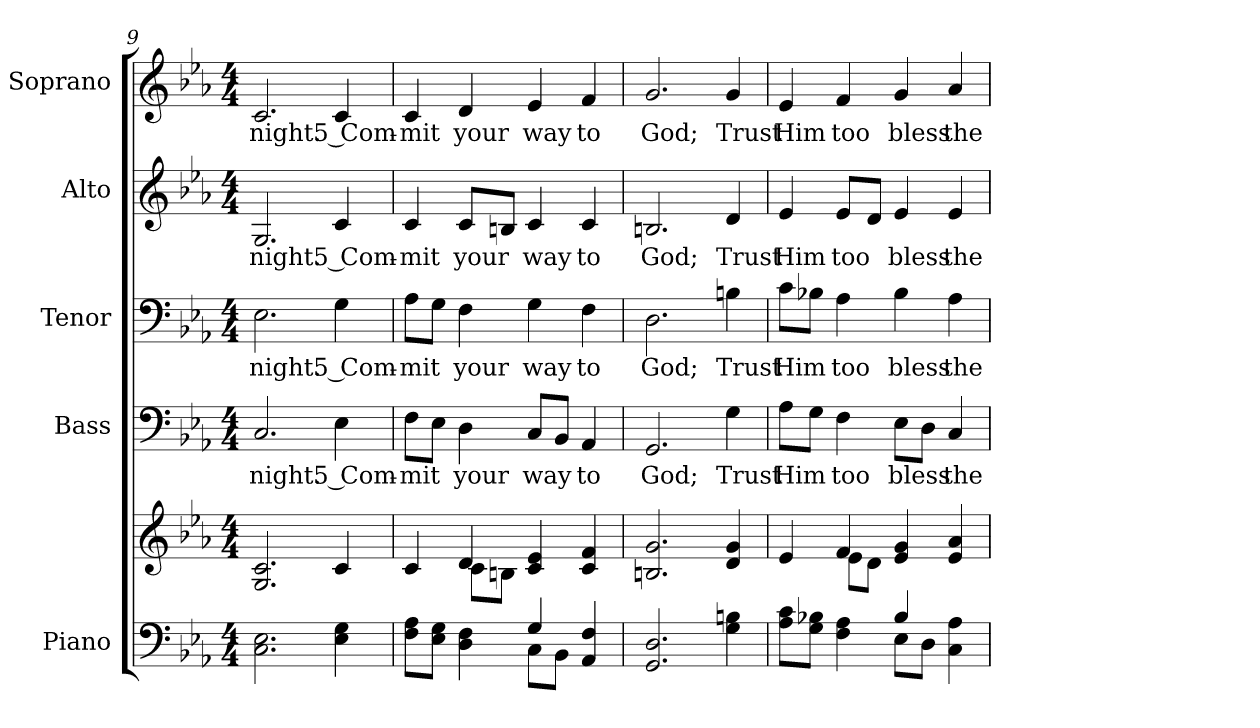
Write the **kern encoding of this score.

**kern	**kern	**kern	**text	**kern	**text	**kern	**text	**kern	**text
*part5	*part5	*part4	*part4	*part3	*part3	*part2	*part2	*part1	*part1
*staff6	*staff5	*staff4	*staff4	*staff3	*staff3	*staff2	*staff2	*staff1	*staff1
*I"Piano	*	*I"Bass	*	*I"Tenor	*	*I"Alto	*	*I"Soprano	*
*I'Pno.	*	*I'B.	*	*I'T.	*	*I'A.	*	*I'S.	*
!!LO:PB:g=z
*clefF4	*clefG2	*clefF4	*	*clefF4	*	*clefG2	*	*clefG2	*
*k[b-e-a-]	*k[b-e-a-]	*k[b-e-a-]	*	*k[b-e-a-]	*	*k[b-e-a-]	*	*k[b-e-a-]	*
*E-:	*E-:	*E-:	*	*E-:	*	*E-:	*	*E-:	*
*M4/4	*M4/4	*M4/4	*	*M4/4	*	*M4/4	*	*M4/4	*
=9	=9	=9	=9	=9	=9	=9	=9	=9	=9
!	!	!	!LO:LY:b:color=#000000	!	!	!	!	!	!
!	!	!	!	!	!LO:LY:b:color=#000000	!	!	!	!
!	!	!	!	!	!	!	!LO:LY:b:color=#000000	!	!
!	!	!	!	!	!	!	!	!	!LO:LY:b:color=#000000
2.Ci\ 2.E-i	2.Gi/ 2.ci	2.Ci/	-night.	2.E-i\	night.	2.Gi/	-night.	2.ci/	-night.
!	!	!	!LO:LY:b:color=#000000	!	!	!	!	!	!
!	!	!	!	!	!LO:LY:b:color=#000000	!	!	!	!
!	!	!	!	!	!	!	!LO:LY:b:color=#000000	!	!
!	!	!	!	!	!	!	!	!	!LO:LY:b:color=#000000
4E-i\ 4Gi	4ci/	4E-i\	5 Com-	4Gi\	5 Com-	4ci/	5 Com-	4ci/	5 Com-
=10	=10	=10	=10	=10	=10	=10	=10	=10	=10
*^	*^	*	*	*	*	*	*	*	*
!	!	!	!	!	!LO:LY:b:color=#000000	!	!	!	!	!	!
!	!	!	!	!	!	!	!LO:LY:b:color=#000000	!	!	!	!
!	!	!	!	!	!	!	!	!	!LO:LY:b:color=#000000	!	!
!	!	!	!	!	!	!	!	!	!	!	!LO:LY:b:color=#000000
8Fi\ 8A-iL	2ryy	4ci/	4ryy	8Fi\L	-mit	8A-i\L	-mit	4ci/	-mit	4ci/	-mit
8E-i\ 8GiJ	.	.	.	8E-i\J	.	8Gi\J	.	.	.	.	.
!	!	!	!	!	!LO:LY:b:color=#000000	!	!	!	!	!	!
!	!	!	!	!	!	!	!LO:LY:b:color=#000000	!	!	!	!
!	!	!	!	!	!	!	!	!	!LO:LY:b:color=#000000	!	!
!	!	!	!	!	!	!	!	!	!	!	!LO:LY:b:color=#000000
4Di\ 4Fi	.	4di/	8ci\L	4Di\	your	4Fi\	your	8ci/L	your	4di/	your
.	.	.	8Bni\J	.	.	.	.	8Bni/J	.	.	.
!	!	!	!	!	!LO:LY:b:color=#000000	!	!	!	!	!	!
!	!	!	!	!	!	!	!LO:LY:b:color=#000000	!	!	!	!
!	!	!	!	!	!	!	!	!	!LO:LY:b:color=#000000	!	!
!	!	!	!	!	!	!	!	!	!	!	!LO:LY:b:color=#000000
4Gi/	8Ci\L	4ci/ 4e-i	2ryy	8Ci/L	way	4Gi\	way	4ci/	way	4e-i/	way
.	8BB-i\J	.	.	8BB-i/J	.	.	.	.	.	.	.
!	!	!	!	!	!LO:LY:b:color=#000000	!	!	!	!	!	!
!	!	!	!	!	!	!	!LO:LY:b:color=#000000	!	!	!	!
!	!	!	!	!	!	!	!	!	!LO:LY:b:color=#000000	!	!
!	!	!	!	!	!	!	!	!	!	!	!LO:LY:b:color=#000000
4AA-i/ 4Fi	4ryy	4ci/ 4fi	.	4AA-i/	to	4Fi\	to	4ci/	to	4fi/	to
*v	*v	*	*	*	*	*	*	*	*	*	*
*	*v	*v	*	*	*	*	*	*	*	*
=11	=11	=11	=11	=11	=11	=11	=11	=11	=11
*^	*	*	*	*	*	*	*	*	*
!	!	!	!	!LO:LY:b:color=#000000	!	!	!	!	!	!
*v	*v	*	*	*	*	*	*	*	*	*
*^	*	*	*	*	*	*	*	*	*
!	!	!	!	!	!	!LO:LY:b:color=#000000	!	!	!	!
*v	*v	*	*	*	*	*	*	*	*	*
*^	*	*	*	*	*	*	*	*	*
!	!	!	!	!	!	!	!	!LO:LY:b:color=#000000	!	!
*v	*v	*	*	*	*	*	*	*	*	*
*^	*	*	*	*	*	*	*	*	*
!	!	!	!	!	!	!	!	!	!	!LO:LY:b:color=#000000
*v	*v	*	*	*	*	*	*	*	*	*
2.GGi/ 2.Di	2.Bni/ 2.gi	2.GGi/	God;	2.Di\	God;	2.Bni/	God;	2.gi/	God;
!	!	!	!LO:LY:b:color=#000000	!	!	!	!	!	!
!	!	!	!	!	!LO:LY:b:color=#000000	!	!	!	!
!	!	!	!	!	!	!	!LO:LY:b:color=#000000	!	!
!	!	!	!	!	!	!	!	!	!LO:LY:b:color=#000000
4Gi\ 4Bni	4di/ 4gi	4Gi\	Trust	4Bni\	Trust	4di/	Trust	4gi/	Trust
=12	=12	=12	=12	=12	=12	=12	=12	=12	=12
*^	*^	*	*	*	*	*	*	*	*
!	!	!	!	!	!LO:LY:b:color=#000000	!	!	!	!	!	!
!	!	!	!	!	!	!	!LO:LY:b:color=#000000	!	!	!	!
!	!	!	!	!	!	!	!	!	!LO:LY:b:color=#000000	!	!
!	!	!	!	!	!	!	!	!	!	!	!LO:LY:b:color=#000000
8A-i\ 8ciL	2ryy	4e-i/	4ryy	8A-i\L	Him	8ci\L	Him	4e-i/	Him	4e-i/	Him
8Gi\ 8B-XiJ	.	.	.	8Gi\J	.	8B-Xi\J	.	.	.	.	.
!	!	!	!	!	!LO:LY:b:color=#000000	!	!	!	!	!	!
!	!	!	!	!	!	!	!LO:LY:b:color=#000000	!	!	!	!
!	!	!	!	!	!	!	!	!	!LO:LY:b:color=#000000	!	!
!	!	!	!	!	!	!	!	!	!	!	!LO:LY:b:color=#000000
4Fi\ 4A-i	.	4fi/	8e-i\L	4Fi\	too	4A-i\	too	8e-i/L	too	4fi/	too
.	.	.	8di\J	.	.	.	.	8di/J	.	.	.
!	!	!	!	!	!LO:LY:b:color=#000000	!	!	!	!	!	!
!	!	!	!	!	!	!	!LO:LY:b:color=#000000	!	!	!	!
!	!	!	!	!	!	!	!	!	!LO:LY:b:color=#000000	!	!
!	!	!	!	!	!	!	!	!	!	!	!LO:LY:b:color=#000000
4B-i/	8E-i\L	4e-i/ 4gi	2ryy	8E-i\L	bless	4B-i\	bless	4e-i/	bless	4gi/	bless
.	8Di\J	.	.	8Di\J	.	.	.	.	.	.	.
!	!	!	!	!	!LO:LY:b:color=#000000	!	!	!	!	!	!
!	!	!	!	!	!	!	!LO:LY:b:color=#000000	!	!	!	!
!	!	!	!	!	!	!	!	!	!LO:LY:b:color=#000000	!	!
!	!	!	!	!	!	!	!	!	!	!	!LO:LY:b:color=#000000
4Ci\ 4A-i	4ryy	4e-i/ 4a-i	.	4Ci/	the	4A-i\	the	4e-i/	the	4a-i/	the
*v	*v	*	*	*	*	*	*	*	*	*	*
*	*v	*v	*	*	*	*	*	*	*	*
=	=	=	=	=	=	=	=	=	=
*-	*-	*-	*-	*-	*-	*-	*-	*-	*-
